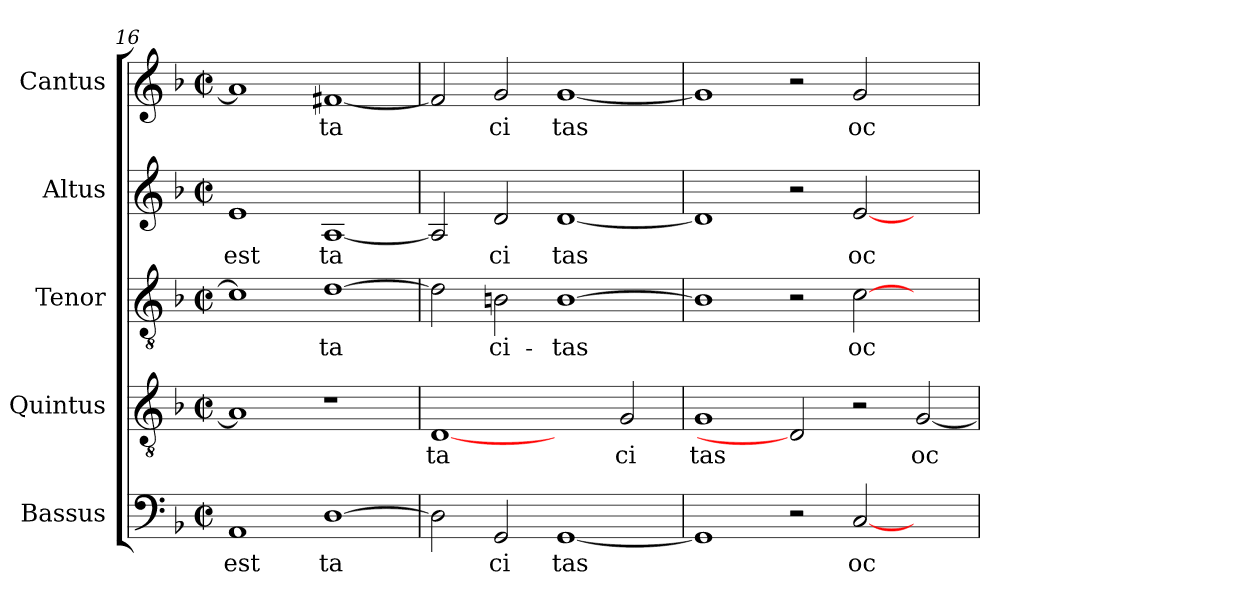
**kern	**text	**kern	**text	**kern	**text	**kern	**text	**kern	**text
*part5	*part5	*part4	*part4	*part3	*part3	*part2	*part2	*part1	*part1
*staff5	*staff5	*staff4	*staff4	*staff3	*staff3	*staff2	*staff2	*staff1	*staff1
*I"Bassus	*	*I"Quintus	*	*I"Tenor	*	*I"Altus	*	*I"Cantus	*
*clefF4	*	*clefGv2	*	*clefGv2	*	*clefG2	*	*clefG2	*
*k[b-]	*	*k[b-]	*	*k[b-]	*	*k[b-]	*	*k[b-]	*
*F:	*	*F:	*	*F:	*	*F:	*	*F:	*
*M2/2	*	*M2/2	*	*M2/2	*	*M2/2	*	*M2/2	*
*met(c|)	*	*met(c|)	*	*met(c|)	*	*met(c|)	*	*met(c|)	*
=16	=16	=16	=16	=16	=16	=16	=16	=16	=16
!	!LO:LY:b	!	!LO:LY:b:cj	!	!LO:LY:b	!	!LO:LY:b	!	!LO:LY:b
1AA	est	1A]	.	1c#]	.	1e	est	1a]	.
!	!LO:LY:b	!	!	!	!LO:LY:b	!	!LO:LY:b	!	!LO:LY:b
[>1D	ta	1r	.	[>1d	ta-	[<1A	ta	[<1f#X	ta
=17	=17	=17	=17	=17	=17	=17	=17	=17	=17
!	!LO:LY:b	!	!LO:LY:b:cj	!	!LO:LY:b	!	!LO:LY:b	!	!LO:LY:b
2D\]	.	[1D	ta	2d\]	--	2A/]	.	2f#/]	.
!	!LO:LY:b	!	!	!	!LO:LY:b	!	!LO:LY:b	!	!LO:LY:b
2GG/	ci	.	.	2Bn\	-ci-	2d/	ci	2g/	ci
!	!LO:LY:b	!	!	!	!LO:LY:b	!	!LO:LY:b	!	!LO:LY:b
[<1GG	tas	2ryy	.	[>1B	-tas	[<1d	tas	[<1g	tas
!	!	!	!LO:LY:b:cj	!	!	!	!	!	!
.	.	2G/	ci	.	.	.	.	.	.
=18	=18	=18	=18	=18	=18	=18	=18	=18	=18
!	!LO:LY:b	!	!LO:LY:b:cj	!	!LO:LY:b	!	!LO:LY:b	!	!LO:LY:b
1GG]	.	1G	tas	1B]	.	1d]	.	1g]	.
2r	.	2D]	.	2r	.	2r	.	2r	.
!	!LO:LY:b	!	!	!	!LO:LY:b	!	!LO:LY:b	!	!LO:LY:b
[<2C/	oc	2r	.	[>2c\	oc-	[<2e/	oc	2g/	oc
!	!	!	!LO:LY:b:cj	!	!	!	!	!	!
2ryy	.	[<2G/	oc	2ryy	.	2ryy	.	2ryy	.
=	=	=	=	=	=	=	=	=	=
*-	*-	*-	*-	*-	*-	*-	*-	*-	*-
